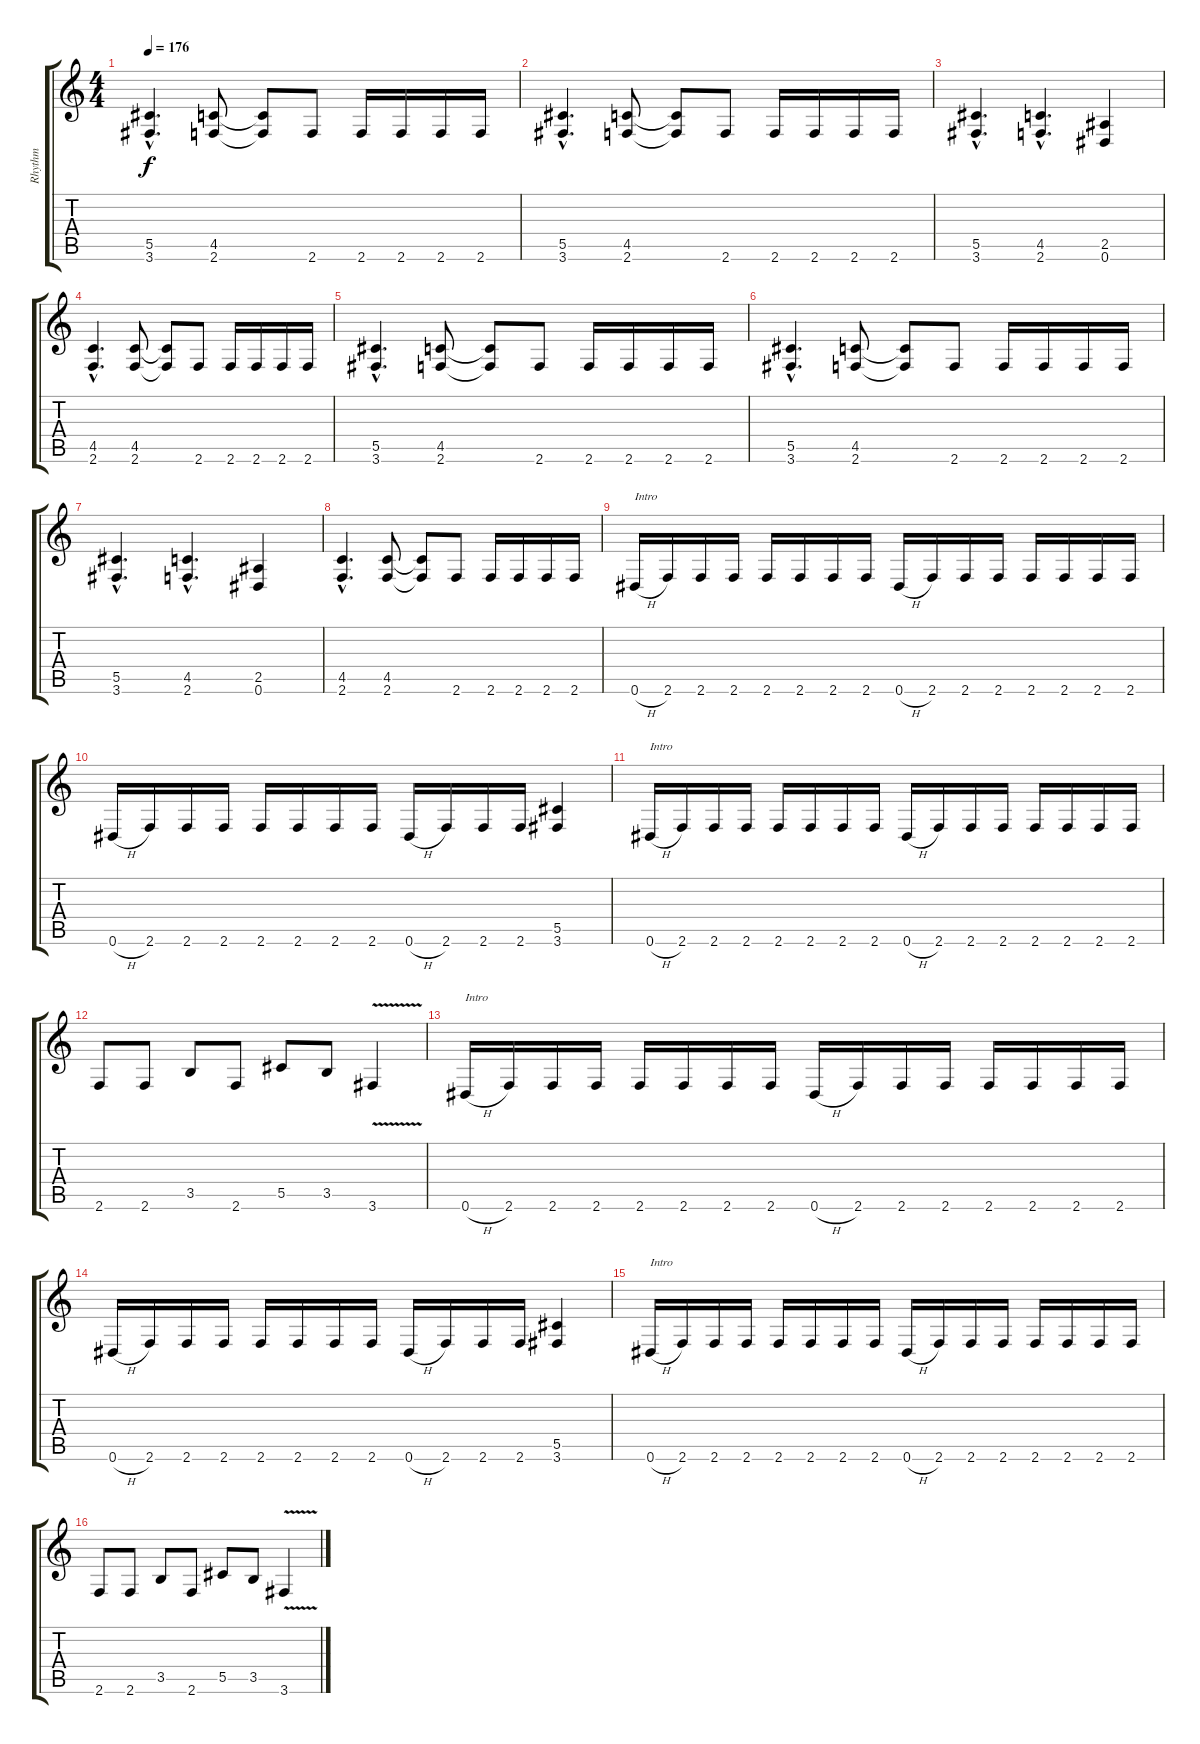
\track ("Rhythm" "Rhythm") {instrument distortionguitar}
\staff {score tabs}
\tuning (Eb4 Bb3 Gb3 Db3 Ab2 Eb2) {hide}
\ts (4 4)
\tempo 176
\clef g2
\ks c
(5.5{hac} 3.6{hac}).4{d dy f} (4.5 2.6).8 (4.5{t} 2.6{t}).8 2.6.8 2.6.16 2.6.16 2.6.16 2.6.16 |
(5.5{hac} 3.6{hac}).4{d} (4.5 2.6).8 (4.5{t} 2.6{t}).8 2.6.8 2.6.16 2.6.16 2.6.16 2.6.16 |
(5.5{hac} 3.6{hac}).4{d} (4.5{hac} 2.6{hac}).4{d} (2.5 0.6).4 |
(4.5{hac} 2.6{hac}).4{d} (4.5 2.6).8 (4.5{t} 2.6{t}).8 2.6.8 2.6.16 2.6.16 2.6.16 2.6.16 |
(5.5{hac} 3.6{hac}).4{d} (4.5 2.6).8 (4.5{t} 2.6{t}).8 2.6.8 2.6.16 2.6.16 2.6.16 2.6.16 |
(5.5{hac} 3.6{hac}).4{d} (4.5 2.6).8 (4.5{t} 2.6{t}).8 2.6.8 2.6.16 2.6.16 2.6.16 2.6.16 |
(5.5{hac} 3.6{hac}).4{d} (4.5{hac} 2.6{hac}).4{d} (2.5 0.6).4 |
(4.5{hac} 2.6{hac}).4{d} (4.5 2.6).8 (4.5{t} 2.6{t}).8 2.6.8 2.6.16 2.6.16 2.6.16 2.6.16 |
0.6{h}.16{txt "Intro"} 2.6.16 2.6.16 2.6.16 2.6.16 2.6.16 2.6.16 2.6.16 0.6{h}.16 2.6.16 2.6.16 2.6.16 2.6.16 2.6.16 2.6.16 2.6.16 |
0.6{h}.16 2.6.16 2.6.16 2.6.16 2.6.16 2.6.16 2.6.16 2.6.16 0.6{h}.16 2.6.16 2.6.16 2.6.16 (5.5 3.6).4 |
0.6{h}.16{txt "Intro"} 2.6.16 2.6.16 2.6.16 2.6.16 2.6.16 2.6.16 2.6.16 0.6{h}.16 2.6.16 2.6.16 2.6.16 2.6.16 2.6.16 2.6.16 2.6.16 |
2.6.8 2.6.8 3.5.8 2.6.8 5.5.8 3.5.8 3.6{v}.4 |
0.6{h}.16{txt "Intro"} 2.6.16 2.6.16 2.6.16 2.6.16 2.6.16 2.6.16 2.6.16 0.6{h}.16 2.6.16 2.6.16 2.6.16 2.6.16 2.6.16 2.6.16 2.6.16 |
0.6{h}.16 2.6.16 2.6.16 2.6.16 2.6.16 2.6.16 2.6.16 2.6.16 0.6{h}.16 2.6.16 2.6.16 2.6.16 (5.5 3.6).4 |
0.6{h}.16{txt "Intro"} 2.6.16 2.6.16 2.6.16 2.6.16 2.6.16 2.6.16 2.6.16 0.6{h}.16 2.6.16 2.6.16 2.6.16 2.6.16 2.6.16 2.6.16 2.6.16 |
2.6.8 2.6.8 3.5.8 2.6.8 5.5.8 3.5.8 3.6{v}.4
